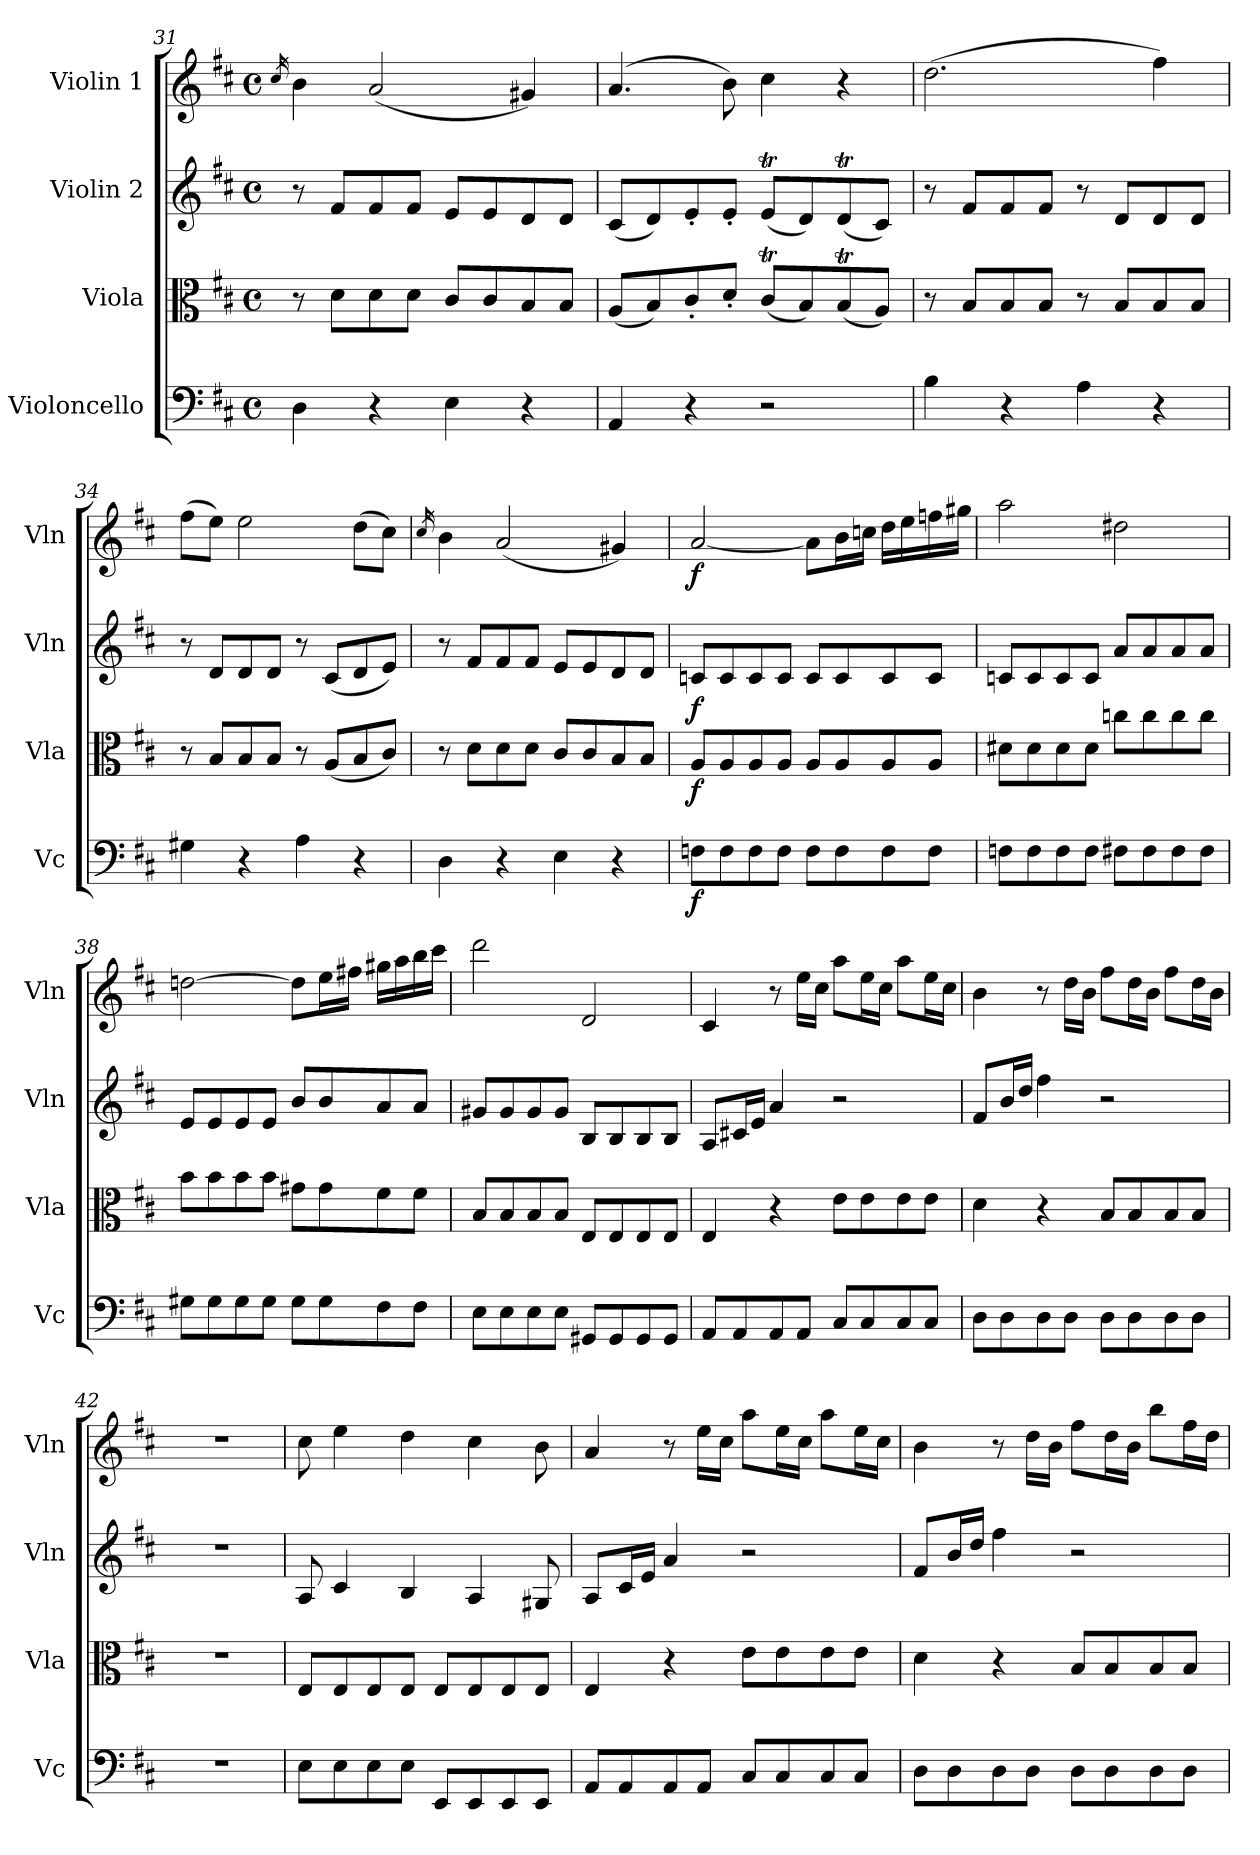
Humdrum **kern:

**kern	**dynam	**kern	**dynam	**kern	**dynam	**kern	**dynam
*part4	*part4	*part3	*part3	*part2	*part2	*part1	*part1
*staff4	*staff4	*staff3	*staff3	*staff2	*staff2	*staff1	*staff1
*I"Violoncello	*	*I"Viola	*	*I"Violin 2	*	*I"Violin 1	*
*I'Vc	*	*I'Vla	*	*I'Vln	*	*I'Vln	*
*clefF4	*	*clefC3	*	*clefG2	*	*clefG2	*
*k[f#c#]	*	*k[f#c#]	*	*k[f#c#]	*	*k[f#c#]	*
*M4/4	*	*M4/4	*	*M4/4	*	*M4/4	*
*met(c)	*	*met(c)	*	*met(c)	*	*met(c)	*
=31	=31	=31	=31	=31	=31	=31	=31
.	.	.	.	.	.	16qcc#/	.
4D\	.	8r	.	8r	.	4b\	.
.	.	8d\L	.	8f#/L	.	.	.
4r	.	8d\	.	8f#/	.	(<2a/	.
.	.	8d\J	.	8f#/J	.	.	.
4E\	.	8c#/L	.	8e/L	.	.	.
.	.	8c#/	.	8e/	.	.	.
4r	.	8B/	.	8d/	.	4g#X/)	.
.	.	8B/J	.	8d/J	.	.	.
=32	=32	=32	=32	=32	=32	=32	=32
4AA/	.	(<8A/L	.	(<8c#/L	.	(>4.a/	.
.	.	8B/)	.	8d/)	.	.	.
4r	.	8c#'/	.	8e'/	.	.	.
.	.	8d'/J	.	8e'/J	.	8b\)	.
2r	.	(<8c#t/L	.	(<8eT/L	.	4cc#\	.
.	.	8B/)	.	8d/)	.	.	.
.	.	(<8BT/	.	(<8dT/	.	4r	.
.	.	8A/J)	.	8c#/J)	.	.	.
=33	=33	=33	=33	=33	=33	=33	=33
4B\	.	8r	.	8r	.	(>2.dd\	.
.	.	8B/L	.	8f#/L	.	.	.
4r	.	8B/	.	8f#/	.	.	.
.	.	8B/J	.	8f#/J	.	.	.
4A\	.	8r	.	8r	.	.	.
.	.	8B/L	.	8d/L	.	.	.
4r	.	8B/	.	8d/	.	4ff#\)	.
.	.	8B/J	.	8d/J	.	.	.
=34	=34	=34	=34	=34	=34	=34	=34
4G#X\	.	8r	.	8r	.	(>8ff#\L	.
.	.	8B/L	.	8d/L	.	8ee\J)	.
4r	.	8B/	.	8d/	.	2ee\	.
.	.	8B/J	.	8d/J	.	.	.
4A\	.	8r	.	8r	.	.	.
.	.	(<8A/L	.	(<8c#/L	.	.	.
4r	.	8B/	.	8d/	.	(>8dd\L	.
.	.	8c#/J)	.	8e/J)	.	8cc#\J)	.
=35	=35	=35	=35	=35	=35	=35	=35
.	.	.	.	.	.	16qcc#/	.
4D\	.	8r	.	8r	.	4b\	.
.	.	8d\L	.	8f#/L	.	.	.
4r	.	8d\	.	8f#/	.	(<2a/	.
.	.	8d\J	.	8f#/J	.	.	.
4E\	.	8c#/L	.	8e/L	.	.	.
.	.	8c#/	.	8e/	.	.	.
4r	.	8B/	.	8d/	.	4g#X/)	.
.	.	8B/J	.	8d/J	.	.	.
!!LO:LB:g=z
=36	=36	=36	=36	=36	=36	=36	=36
!	!LO:DY:b	!	!LO:DY:b	!	!LO:DY:b	!	!LO:DY:b
8Fn\L	f	8A/L	f	8cn/L	f	[2a/	f
8F\	.	8A/	.	8c/	.	.	.
8F\	.	8A/	.	8c/	.	.	.
8F\J	.	8A/J	.	8c/J	.	.	.
8F\L	.	8A/L	.	8c/L	.	8a\L]	.
8F\	.	8A/	.	8c/	.	16b\L	.
.	.	.	.	.	.	16ccn\JJ	.
8F\	.	8A/	.	8c/	.	16dd\LL	.
.	.	.	.	.	.	16ee\	.
8F\J	.	8A/J	.	8c/J	.	16ffn\	.
.	.	.	.	.	.	16gg#X\JJ	.
=37	=37	=37	=37	=37	=37	=37	=37
8Fn\L	.	8d#X\L	.	8cn/L	.	2aa\	.
8F\	.	8d#\	.	8c/	.	.	.
8F\	.	8d#\	.	8c/	.	.	.
8F\J	.	8d#\J	.	8c/J	.	.	.
8F#X\L	.	8ccn\L	.	8a/L	.	2dd#X\	.
8F#\	.	8cc\	.	8a/	.	.	.
8F#\	.	8cc\	.	8a/	.	.	.
8F#\J	.	8cc\J	.	8a/J	.	.	.
=38	=38	=38	=38	=38	=38	=38	=38
8G#X\L	.	8b\L	.	8e/L	.	[2ddn\	.
8G#\	.	8b\	.	8e/	.	.	.
8G#\	.	8b\	.	8e/	.	.	.
8G#\J	.	8b\J	.	8e/J	.	.	.
8G#\L	.	8g#X\L	.	8b/L	.	8dd\L]	.
8G#\	.	8g#\	.	8b/	.	16ee\L	.
.	.	.	.	.	.	16ff#X\JJ	.
8F#\	.	8f#\	.	8a/	.	16gg#X\LL	.
.	.	.	.	.	.	16aa\	.
8F#\J	.	8f#\J	.	8a/J	.	16bb\	.
.	.	.	.	.	.	16ccc#\JJ	.
=39	=39	=39	=39	=39	=39	=39	=39
8E\L	.	8B/L	.	8g#X/L	.	2ddd\	.
8E\	.	8B/	.	8g#/	.	.	.
8E\	.	8B/	.	8g#/	.	.	.
8E\J	.	8B/J	.	8g#/J	.	.	.
8GG#X/L	.	8E/L	.	8B/L	.	2d/	.
8GG#/	.	8E/	.	8B/	.	.	.
8GG#/	.	8E/	.	8B/	.	.	.
8GG#/J	.	8E/J	.	8B/J	.	.	.
=40	=40	=40	=40	=40	=40	=40	=40
8AA/L	.	4E/	.	8A/L	.	4c#/	.
8AA/	.	.	.	16c#X/L	.	.	.
.	.	.	.	16e/JJ	.	.	.
8AA/	.	4r	.	4a/	.	8r	.
8AA/J	.	.	.	.	.	16ee\LL	.
.	.	.	.	.	.	16cc#\JJ	.
8C#/L	.	8e\L	.	2r	.	8aa\L	.
8C#/	.	8e\	.	.	.	16ee\L	.
.	.	.	.	.	.	16cc#\JJ	.
8C#/	.	8e\	.	.	.	8aa\L	.
8C#/J	.	8e\J	.	.	.	16ee\L	.
.	.	.	.	.	.	16cc#\JJ	.
=41	=41	=41	=41	=41	=41	=41	=41
8D\L	.	4d\	.	8f#/L	.	4b\	.
8D\	.	.	.	16b/L	.	.	.
.	.	.	.	16dd/JJ	.	.	.
8D\	.	4r	.	4ff#\	.	8r	.
8D\J	.	.	.	.	.	16dd\LL	.
.	.	.	.	.	.	16b\JJ	.
8D\L	.	8B/L	.	2r	.	8ff#\L	.
8D\	.	8B/	.	.	.	16dd\L	.
.	.	.	.	.	.	16b\JJ	.
8D\	.	8B/	.	.	.	8ff#\L	.
8D\J	.	8B/J	.	.	.	16dd\L	.
.	.	.	.	.	.	16b\JJ	.
!!LO:LB:g=z
=42	=42	=42	=42	=42	=42	=42	=42
1r	.	1r	.	1r	.	1r	.
=43	=43	=43	=43	=43	=43	=43	=43
8E\L	.	8E/L	.	8A/	.	8cc#\	.
8E\	.	8E/	.	4c#/	.	4ee\	.
8E\	.	8E/	.	.	.	.	.
8E\J	.	8E/J	.	4B/	.	4dd\	.
8EE/L	.	8E/L	.	.	.	.	.
8EE/	.	8E/	.	4A/	.	4cc#\	.
8EE/	.	8E/	.	.	.	.	.
8EE/J	.	8E/J	.	8G#X/	.	8b\	.
=44	=44	=44	=44	=44	=44	=44	=44
8AA/L	.	4E/	.	8A/L	.	4a/	.
8AA/	.	.	.	16c#/L	.	.	.
.	.	.	.	16e/JJ	.	.	.
8AA/	.	4r	.	4a/	.	8r	.
8AA/J	.	.	.	.	.	16ee\LL	.
.	.	.	.	.	.	16cc#\JJ	.
8C#/L	.	8e\L	.	2r	.	8aa\L	.
8C#/	.	8e\	.	.	.	16ee\L	.
.	.	.	.	.	.	16cc#\JJ	.
8C#/	.	8e\	.	.	.	8aa\L	.
8C#/J	.	8e\J	.	.	.	16ee\L	.
.	.	.	.	.	.	16cc#\JJ	.
=45	=45	=45	=45	=45	=45	=45	=45
8D\L	.	4d\	.	8f#/L	.	4b\	.
8D\	.	.	.	16b/L	.	.	.
.	.	.	.	16dd/JJ	.	.	.
8D\	.	4r	.	4ff#\	.	8r	.
8D\J	.	.	.	.	.	16dd\LL	.
.	.	.	.	.	.	16b\JJ	.
8D\L	.	8B/L	.	2r	.	8ff#\L	.
8D\	.	8B/	.	.	.	16dd\L	.
.	.	.	.	.	.	16b\JJ	.
8D\	.	8B/	.	.	.	8bb\L	.
8D\J	.	8B/J	.	.	.	16ff#\L	.
.	.	.	.	.	.	16dd\JJ	.
=	=	=	=	=	=	=	=
*-	*-	*-	*-	*-	*-	*-	*-
